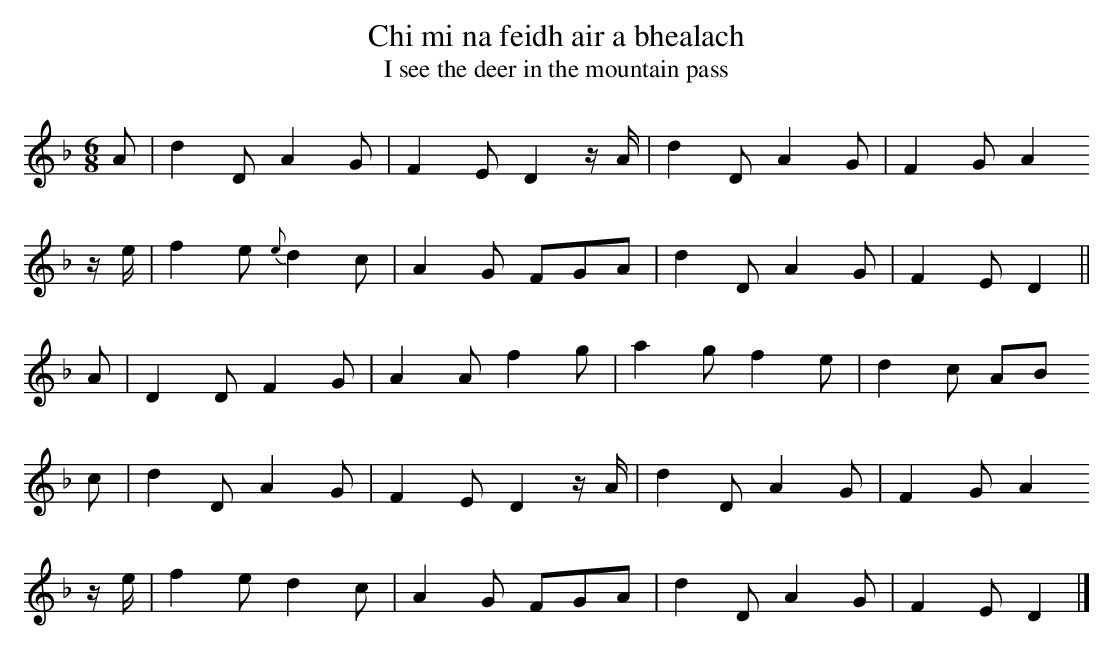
X:1
T:Chi mi na feidh air a bhealach
T:I see the deer in the mountain pass
M:6/8
L:1/8
K:DMin
A   |d2D    A2G|F2E D2z/A/|d2D A2G|F2G A2
z/e/|f2e {e}d2c|A2G FGA   |d2D A2G|F2E D2||
A   |D2D    F2G|A2A f2g   |a2g f2e|d2c AB
c   |d2D    A2G|F2E D2z/A/|d2D A2G|F2G A2
z/e/|f2e    d2c|A2G FGA   |d2D A2G|F2E D2|]
